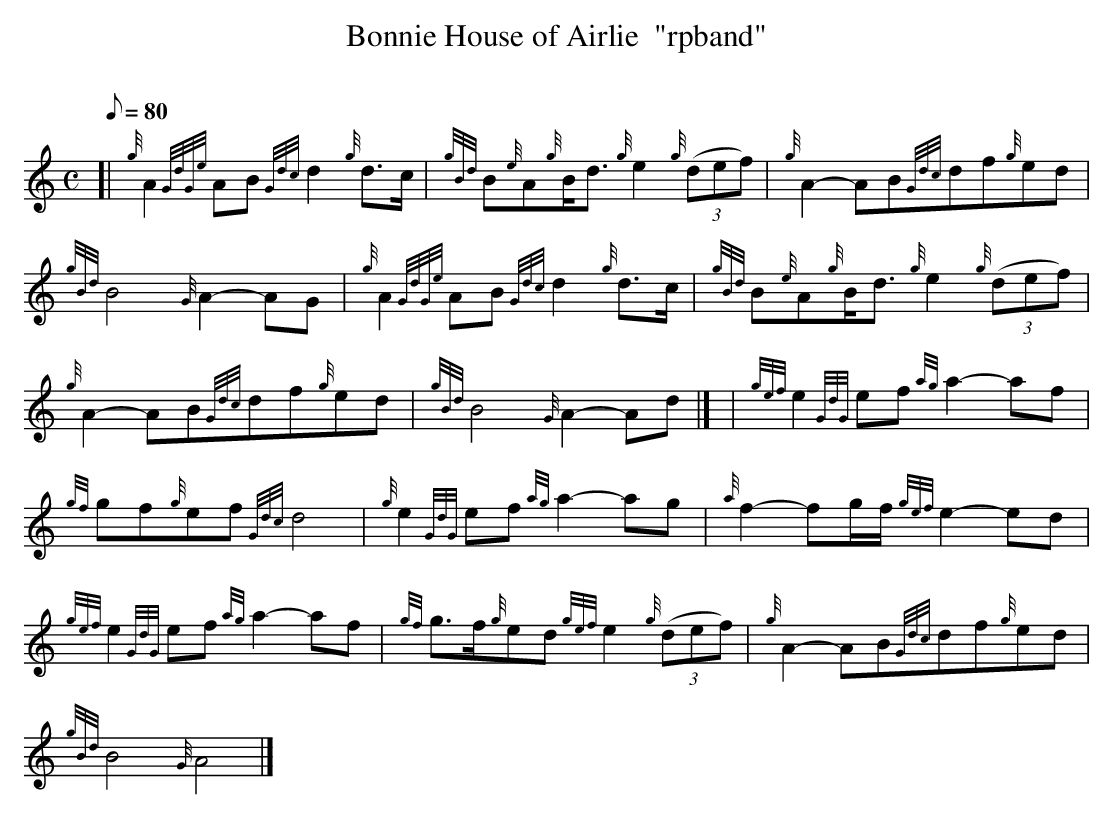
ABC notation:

X:1
T:Bonnie House of Airlie  "rpband"
M:C
L:1/8
Q:80
C:
K:HP
[| {g}A2{GdGe}AB{Gdc}d2{g}d3/2c/2 | \
{gBd}B{e}A{g}B/2d3/2{g}e2{g}((3def) | \
{g}A2-AB{Gdc}df{g}ed |
{gBd}B4{G}A2-AG | \
{g}A2{GdGe}AB{Gdc}d2{g}d3/2c/2 | \
{gBd}B{e}A{g}B/2d3/2{g}e2{g}((3def) |
{g}A2-AB{Gdc}df{g}ed | \
{gBd}B4{G}A2-Ad|] [ | \
{gef}e2{GdG}ef{ag}a2-af |
{gf}gf{g}ef{Gdc}d4 | \
{g}e2{GdG}ef{ag}a2-ag | \
{a}f2-fg/2f/2{gef}e2-ed |
{gef}e2{GdG}ef{ag}a2-af | \
{gf}g3/2f/2{g}ed{gef}e2{g}((3def) | \
{g}A2-AB{Gdc}df{g}ed |
{gBd}B4{G}A4|]
